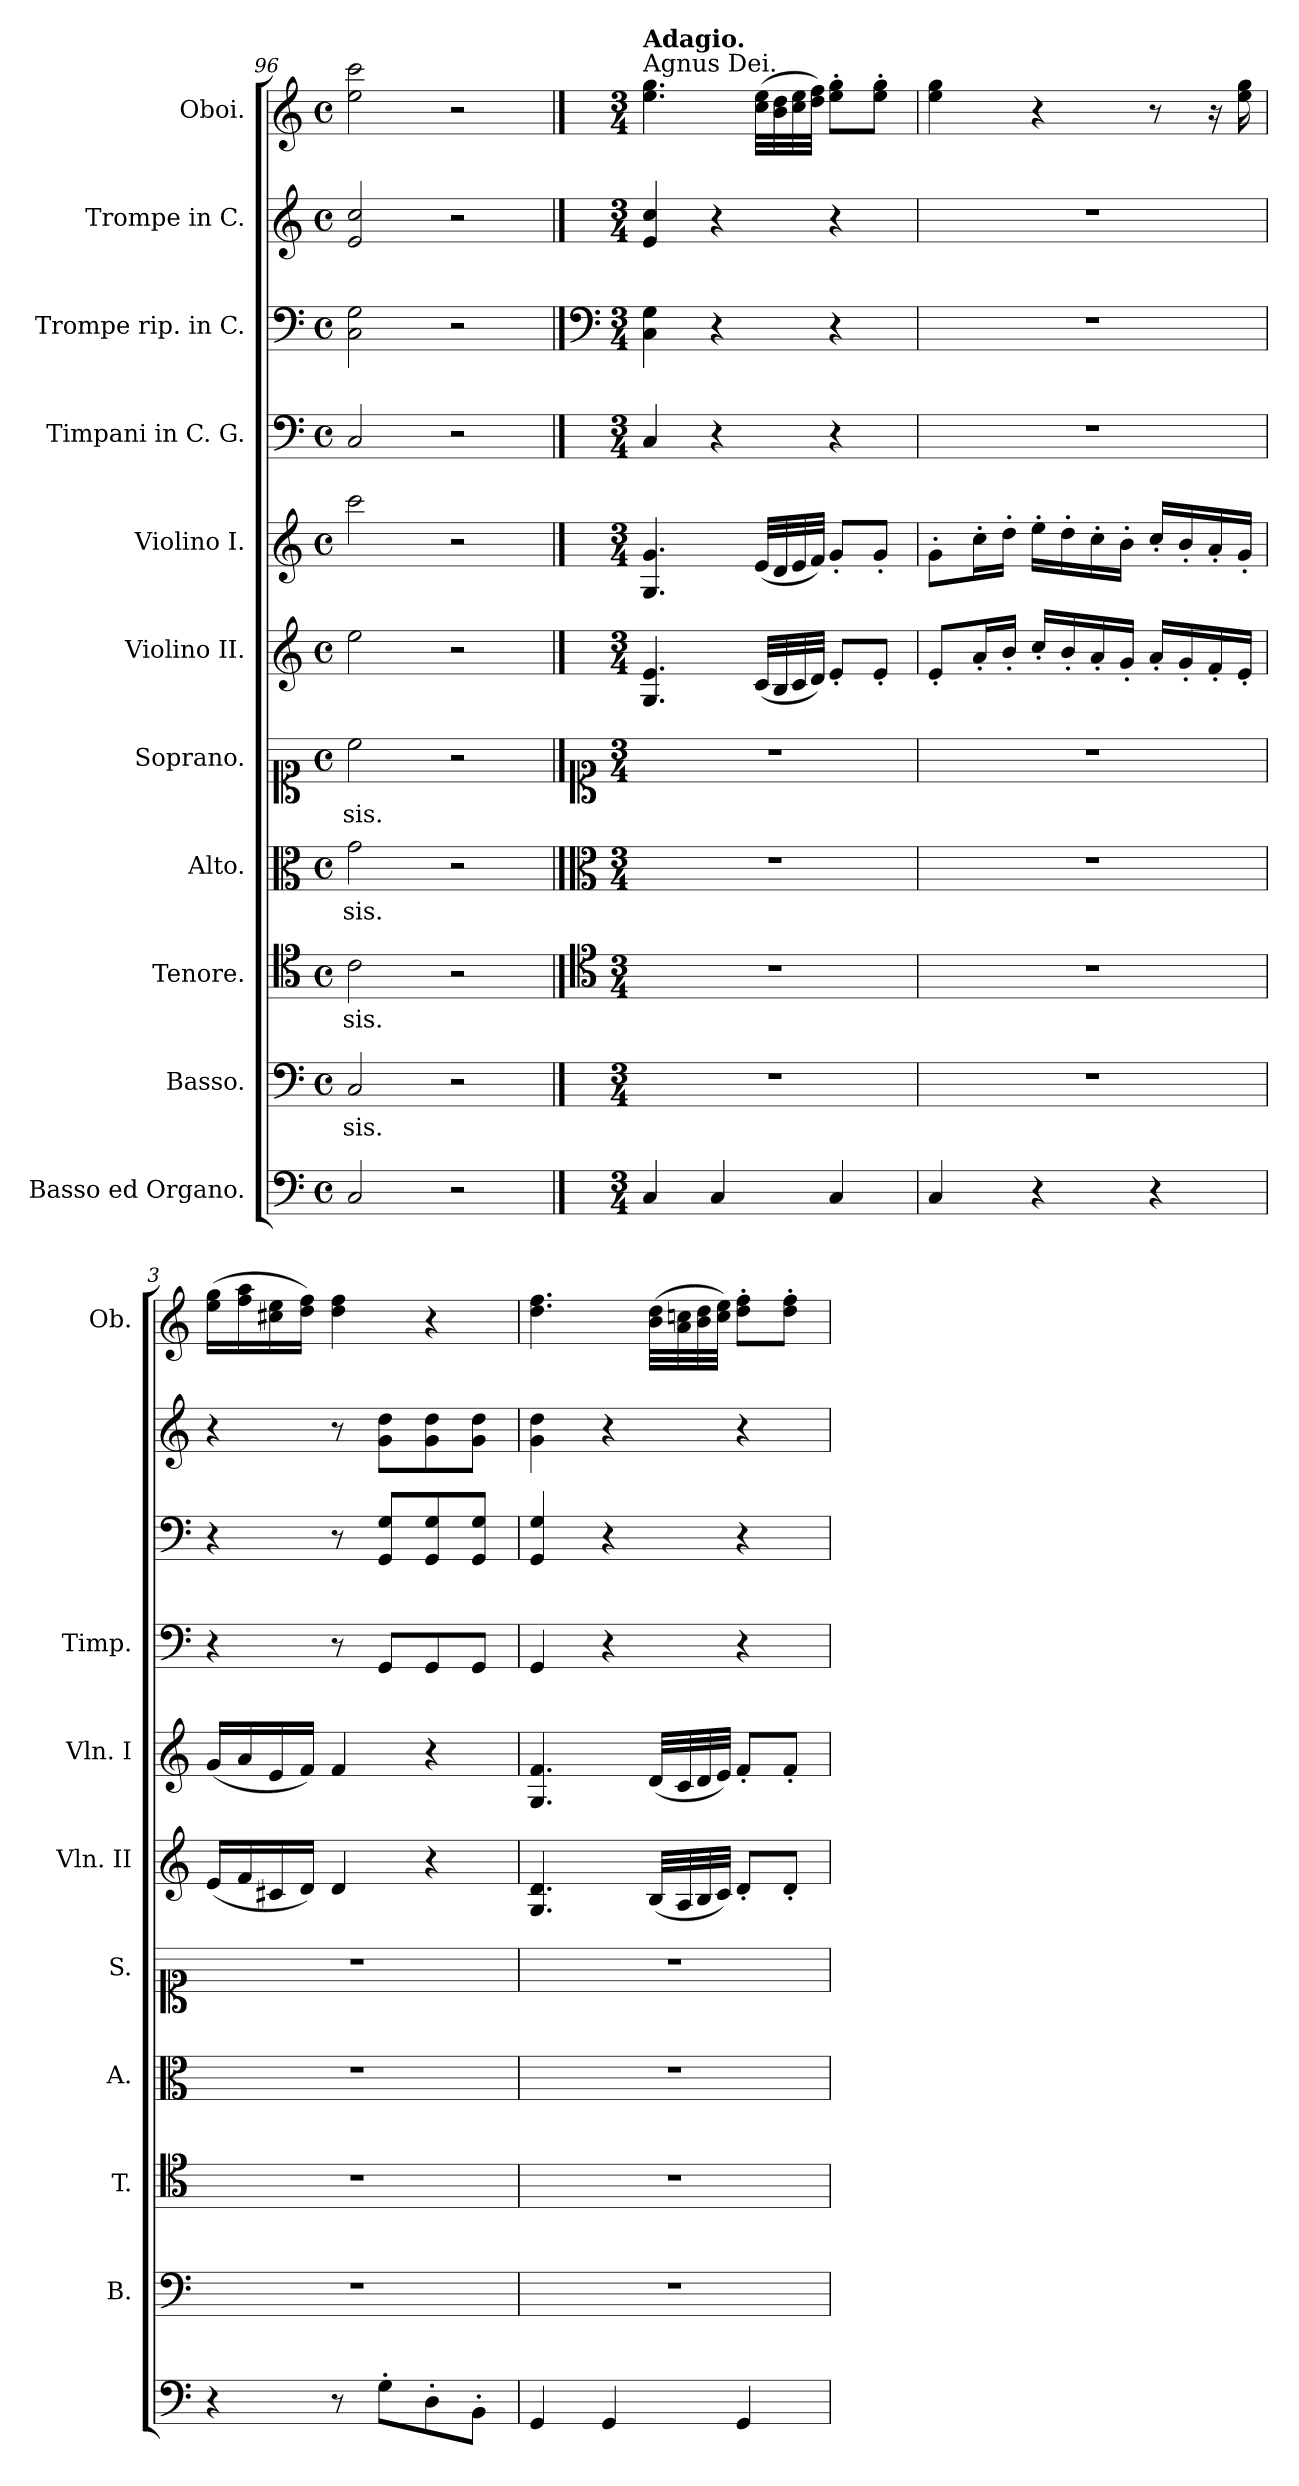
**kern	**kern	**text	**kern	**text	**kern	**text	**kern	**text	**kern	**kern	**kern	**kern	**kern	**kern
*part11	*part10	*part10	*part9	*part9	*part8	*part8	*part7	*part7	*part6	*part5	*part4	*part3	*part2	*part1
*staff11	*staff10	*staff10	*staff9	*staff9	*staff8	*staff8	*staff7	*staff7	*staff6	*staff5	*staff4	*staff3	*staff2	*staff1
*I"Basso ed  Organo.	*I"Basso.	*	*I"Tenore.	*	*I"Alto.	*	*I"Soprano.	*	*I"Violino II.	*I"Violino I.	*I"Timpani in C. G.	*I"Trompe rip. in C.	*I"Trompe in C.	*I"Oboi.
*	*I'B.	*	*I'T.	*	*I'A.	*	*I'S.	*	*I'Vln. II	*I'Vln. I	*I'Timp.	*	*	*I'Ob.
*clefF4	*clefF4	*	*clefC4	*	*clefC3	*	*clefC1	*	*clefG2	*clefG2	*clefF4	*clefF4	*clefG2	*clefG2
*k[]	*k[]	*	*k[]	*	*k[]	*	*k[]	*	*k[]	*k[]	*k[]	*k[]	*k[]	*k[]
*M4/4	*M4/4	*	*M4/4	*	*M4/4	*	*M4/4	*	*M4/4	*M4/4	*M4/4	*M4/4	*M4/4	*M4/4
*met(c)	*met(c)	*	*met(c)	*	*met(c)	*	*met(c)	*	*met(c)	*met(c)	*met(c)	*met(c)	*met(c)	*met(c)
=96	=96	=96	=96	=96	=96	=96	=96	=96	=96	=96	=96	=96	=96	=96
!	!	!LO:LY:b	!	!LO:LY:b	!	!LO:LY:b	!	!LO:LY:b	!	!	!	!	!	!
2C/	2C/	-sis.	2c\	-sis.	2g\	-sis.	2cc\	-sis.	2ee\	2ccc\	2C/	2C\ 2G\	2e/ 2cc/	2ee\ 2ccc\
2r	2r	.	2r	.	2r	.	2r	.	2r	2r	2r	2r	2r	2r
!!LO:LB:g=z
==1	==1	==1	==1	==1	==1	==1	==1	==1	==1	==1	==1	==1	==1	==1
*	*	*	*clefC4	*	*clefC3	*	*clefC1	*	*	*	*	*clefF4	*	*
*M3/4	*M3/4	*	*M3/4	*	*M3/4	*	*M3/4	*	*M3/4	*M3/4	*M3/4	*M3/4	*M3/4	*M3/4
!	!	!	!	!	!	!	!	!	!	!	!	!	!	!LO:TX:a:t=Agnus Dei.
!	!	!	!	!	!	!	!	!	!	!	!	!	!	!LO:TX:a:B:t=Adagio.
4C/	2.r	.	2.r	.	2.r	.	2.r	.	4.G/ 4.e/	4.G/ 4.g/	4C/	4C\ 4G\	4e/ 4cc/	4.ee\ 4.gg\
4C/	.	.	.	.	.	.	.	.	.	.	4r	4r	4r	.
.	.	.	.	.	.	.	.	.	(<32c/LLL	(<32e/LLL	.	.	.	(>32cc\ 32ee\LLL
.	.	.	.	.	.	.	.	.	32B/	32d/	.	.	.	32b\ 32dd\
.	.	.	.	.	.	.	.	.	32c/	32e/	.	.	.	32cc\ 32ee\
.	.	.	.	.	.	.	.	.	32d/JJJ)	32f/JJJ)	.	.	.	32dd\ 32ff\JJJ)
4C/	.	.	.	.	.	.	.	.	8e'/L	8g'/L	4r	4r	4r	8ee\' 8gg\'L
.	.	.	.	.	.	.	.	.	8e'/J	8g'/J	.	.	.	8ee\' 8gg\'J
=2	=2	=2	=2	=2	=2	=2	=2	=2	=2	=2	=2	=2	=2	=2
4C/	2.r	.	2.r	.	2.r	.	2.r	.	8e'/L	8g'\L	2.r	2.r	2.r	4ee\ 4gg\
.	.	.	.	.	.	.	.	.	16a'/L	16cc'\L	.	.	.	.
.	.	.	.	.	.	.	.	.	16b'/JJ	16dd'\JJ	.	.	.	.
4r	.	.	.	.	.	.	.	.	16cc'/LL	16ee'\LL	.	.	.	4r
.	.	.	.	.	.	.	.	.	16b'/	16dd'\	.	.	.	.
.	.	.	.	.	.	.	.	.	16a'/	16cc'\	.	.	.	.
.	.	.	.	.	.	.	.	.	16g'/JJ	16b'\JJ	.	.	.	.
4r	.	.	.	.	.	.	.	.	16a'/LL	16cc'/LL	.	.	.	8r
.	.	.	.	.	.	.	.	.	16g'/	16b'/	.	.	.	.
.	.	.	.	.	.	.	.	.	16f'/	16a'/	.	.	.	16r
.	.	.	.	.	.	.	.	.	16e'/JJ	16g'/JJ	.	.	.	16ee\ 16gg\
=3	=3	=3	=3	=3	=3	=3	=3	=3	=3	=3	=3	=3	=3	=3
4r	2.r	.	2.r	.	2.r	.	2.r	.	(<16e/LL	(<16g/LL	4r	4r	4r	(>16ee\ 16gg\LL
.	.	.	.	.	.	.	.	.	16f/	16a/	.	.	.	16ff\ 16aa\
.	.	.	.	.	.	.	.	.	16c#X/	16e/	.	.	.	16cc#X\ 16ee\
.	.	.	.	.	.	.	.	.	16d/JJ)	16f/JJ)	.	.	.	16dd\ 16ff\JJ)
8r	.	.	.	.	.	.	.	.	4d/	4f/	8r	8r	8r	4dd\ 4ff\
8G'\L	.	.	.	.	.	.	.	.	.	.	8GG/L	8GG/ 8G/L	8g\ 8dd\L	.
8D'\	.	.	.	.	.	.	.	.	4r	4r	8GG/	8GG/ 8G/	8g\ 8dd\	4r
8BB'\J	.	.	.	.	.	.	.	.	.	.	8GG/J	8GG/ 8G/J	8g\ 8dd\J	.
=4	=4	=4	=4	=4	=4	=4	=4	=4	=4	=4	=4	=4	=4	=4
4GG/	2.r	.	2.r	.	2.r	.	2.r	.	4.G/ 4.d/	4.G/ 4.f/	4GG/	4GG/ 4G/	4g\ 4dd\	4.dd\ 4.ff\
4GG/	.	.	.	.	.	.	.	.	.	.	4r	4r	4r	.
.	.	.	.	.	.	.	.	.	(<32B/LLL	(<32d/LLL	.	.	.	(>32b\ 32dd\LLL
.	.	.	.	.	.	.	.	.	32A/	32c/	.	.	.	32a\ 32ccn\
.	.	.	.	.	.	.	.	.	32B/	32d/	.	.	.	32b\ 32dd\
.	.	.	.	.	.	.	.	.	32c/JJJ)	32e/JJJ)	.	.	.	32cc\ 32ee\JJJ)
4GG/	.	.	.	.	.	.	.	.	8d'/L	8f'/L	4r	4r	4r	8dd\' 8ff\'L
.	.	.	.	.	.	.	.	.	8d'/J	8f'/J	.	.	.	8dd\' 8ff\'J
=	=	=	=	=	=	=	=	=	=	=	=	=	=	=
*-	*-	*-	*-	*-	*-	*-	*-	*-	*-	*-	*-	*-	*-	*-
